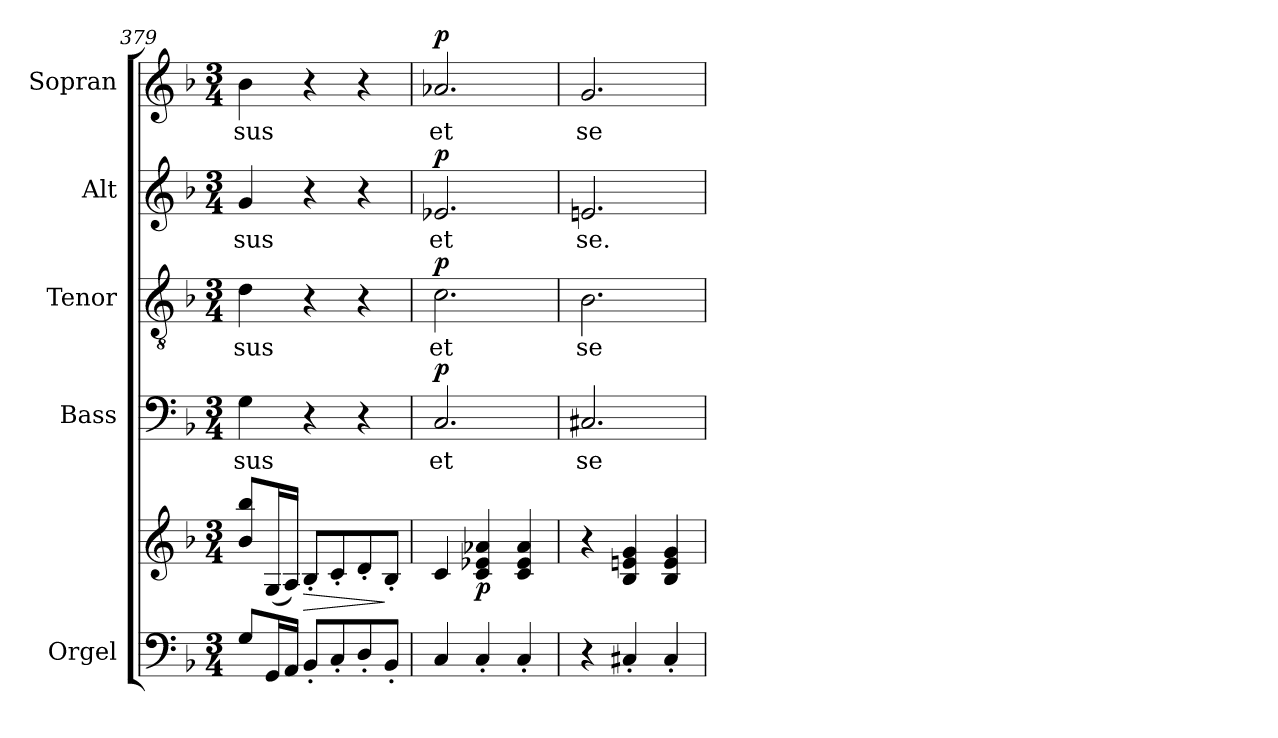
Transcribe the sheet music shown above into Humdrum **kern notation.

**kern	**kern	**dynam	**kern	**text	**dynam	**kern	**text	**dynam	**kern	**text	**dynam	**kern	**text	**dynam
*part5	*part5	*part5	*part4	*part4	*part4	*part3	*part3	*part3	*part2	*part2	*part2	*part1	*part1	*part1
*staff6	*staff5	*staff5/6	*staff4	*staff4	*staff4	*staff3	*staff3	*staff3	*staff2	*staff2	*staff2	*staff1	*staff1	*staff1
*I"Orgel	*	*	*I"Bass	*	*	*I"Tenor	*	*	*I"Alt	*	*	*I"Sopran	*	*
*I'Org.	*	*	*I'B	*	*	*I'T	*	*	*I'A	*	*	*I'S	*	*
*clefF4	*clefG2	*	*clefF4	*	*	*clefGv2	*	*	*clefG2	*	*	*clefG2	*	*
*k[b-]	*k[b-]	*	*k[b-]	*	*	*k[b-]	*	*	*k[b-]	*	*	*k[b-]	*	*
*F:	*F:	*	*F:	*	*	*F:	*	*	*F:	*	*	*F:	*	*
*M3/4	*M3/4	*	*M3/4	*	*	*M3/4	*	*	*M3/4	*	*	*M3/4	*	*
=379	=379	=379	=379	=379	=379	=379	=379	=379	=379	=379	=379	=379	=379	=379
!	!	!	!	!LO:LY:b	!	!	!LO:LY:b	!	!	!LO:LY:b	!	!	!LO:LY:b	!
8G/L	8b-/ 8bb-/L	.	4G\	-sus	.	4d\	-sus	.	4g/	-sus	.	4b-\	-sus	.
16GG/L	(<16G/L	.	.	.	.	.	.	.	.	.	.	.	.	.
16AA/JJ	16A/JJ)	.	.	.	.	.	.	.	.	.	.	.	.	.
!	!	!LO:HP:b	!	!	!	!	!	!	!	!	!	!	!	!
8BB-'</L	8B-'</L	>	4r	.	.	4r	.	.	4r	.	.	4r	.	.
8C'</	8c'</	.	.	.	.	.	.	.	.	.	.	.	.	.
8D'</	8d'</	.	4r	.	.	4r	.	.	4r	.	.	4r	.	.
8BB-'</J	8B-'</J	]	.	.	.	.	.	.	.	.	.	.	.	.
!!LO:PB:g=z
=380	=380	=380	=380	=380	=380	=380	=380	=380	=380	=380	=380	=380	=380	=380
!	!	!	!	!LO:LY:b	!LO:DY:a	!	!LO:LY:b	!LO:DY:a	!	!LO:LY:b	!LO:DY:a	!	!LO:LY:b	!LO:DY:a
4C/	4c/	.	2.C/	et	p	2.c\	et	p	2.e-X/	et	p	2.a-X/	et	p
!	!	!LO:DY:b	!	!	!	!	!	!	!	!	!	!	!	!
4C'</	4c/ 4e-X/ 4a-X/	p	.	.	.	.	.	.	.	.	.	.	.	.
4C'</	4c/ 4e-/ 4a-/	.	.	.	.	.	.	.	.	.	.	.	.	.
=381	=381	=381	=381	=381	=381	=381	=381	=381	=381	=381	=381	=381	=381	=381
!	!	!	!	!LO:LY:b	!	!	!LO:LY:b	!	!	!LO:LY:b	!	!	!LO:LY:b	!
4r	4r	.	2.C#X/	se-	.	2.B-\	se-	.	2.en/	se.-	.	2.g/	se-	.
4C#X'</	4B-/ 4en/ 4g/	.	.	.	.	.	.	.	.	.	.	.	.	.
4C#'</	4B-/ 4e/ 4g/	.	.	.	.	.	.	.	.	.	.	.	.	.
=	=	=	=	=	=	=	=	=	=	=	=	=	=	=
*-	*-	*-	*-	*-	*-	*-	*-	*-	*-	*-	*-	*-	*-	*-
